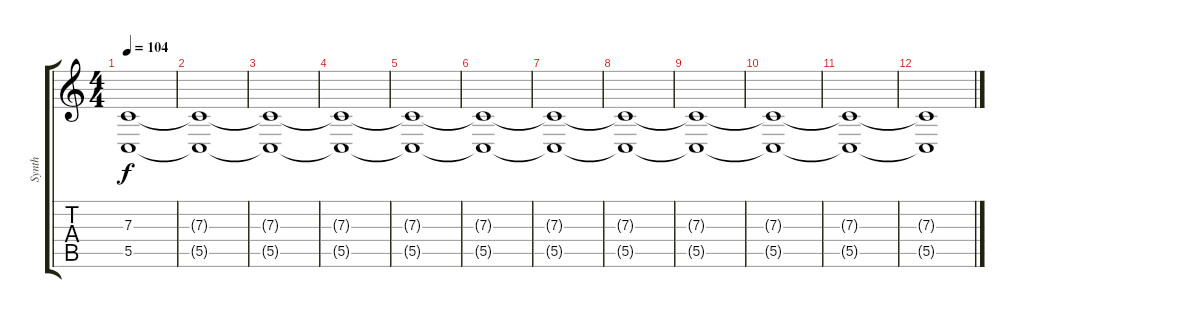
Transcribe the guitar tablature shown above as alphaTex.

\track ("Synth" "Synth") {instrument synthvoice}
\staff {score tabs}
\tuning (D4 A3 F3 C3 G2 C2) {hide}
\ts (4 4)
\tempo 104
\clef g2
\ks c
(7.3{t} 5.5{t}).1{dy f volume 7} |
(7.3{t} 5.5{t}).1{volume 6} |
(7.3{t} 5.5{t}).1{volume 5} |
(7.3{t} 5.5{t}).1{volume 4} |
(7.3{t} 5.5{t}).1{volume 3} |
(7.3{t} 5.5{t}).1{volume 2} |
(7.3{t} 5.5{t}).1{volume 1} |
(7.3{t} 5.5{t}).1 |
(7.3{t} 5.5{t}).1 |
(7.3{t} 5.5{t}).1 |
(7.3{t} 5.5{t}).1 |
(7.3{t} 5.5{t}).1
